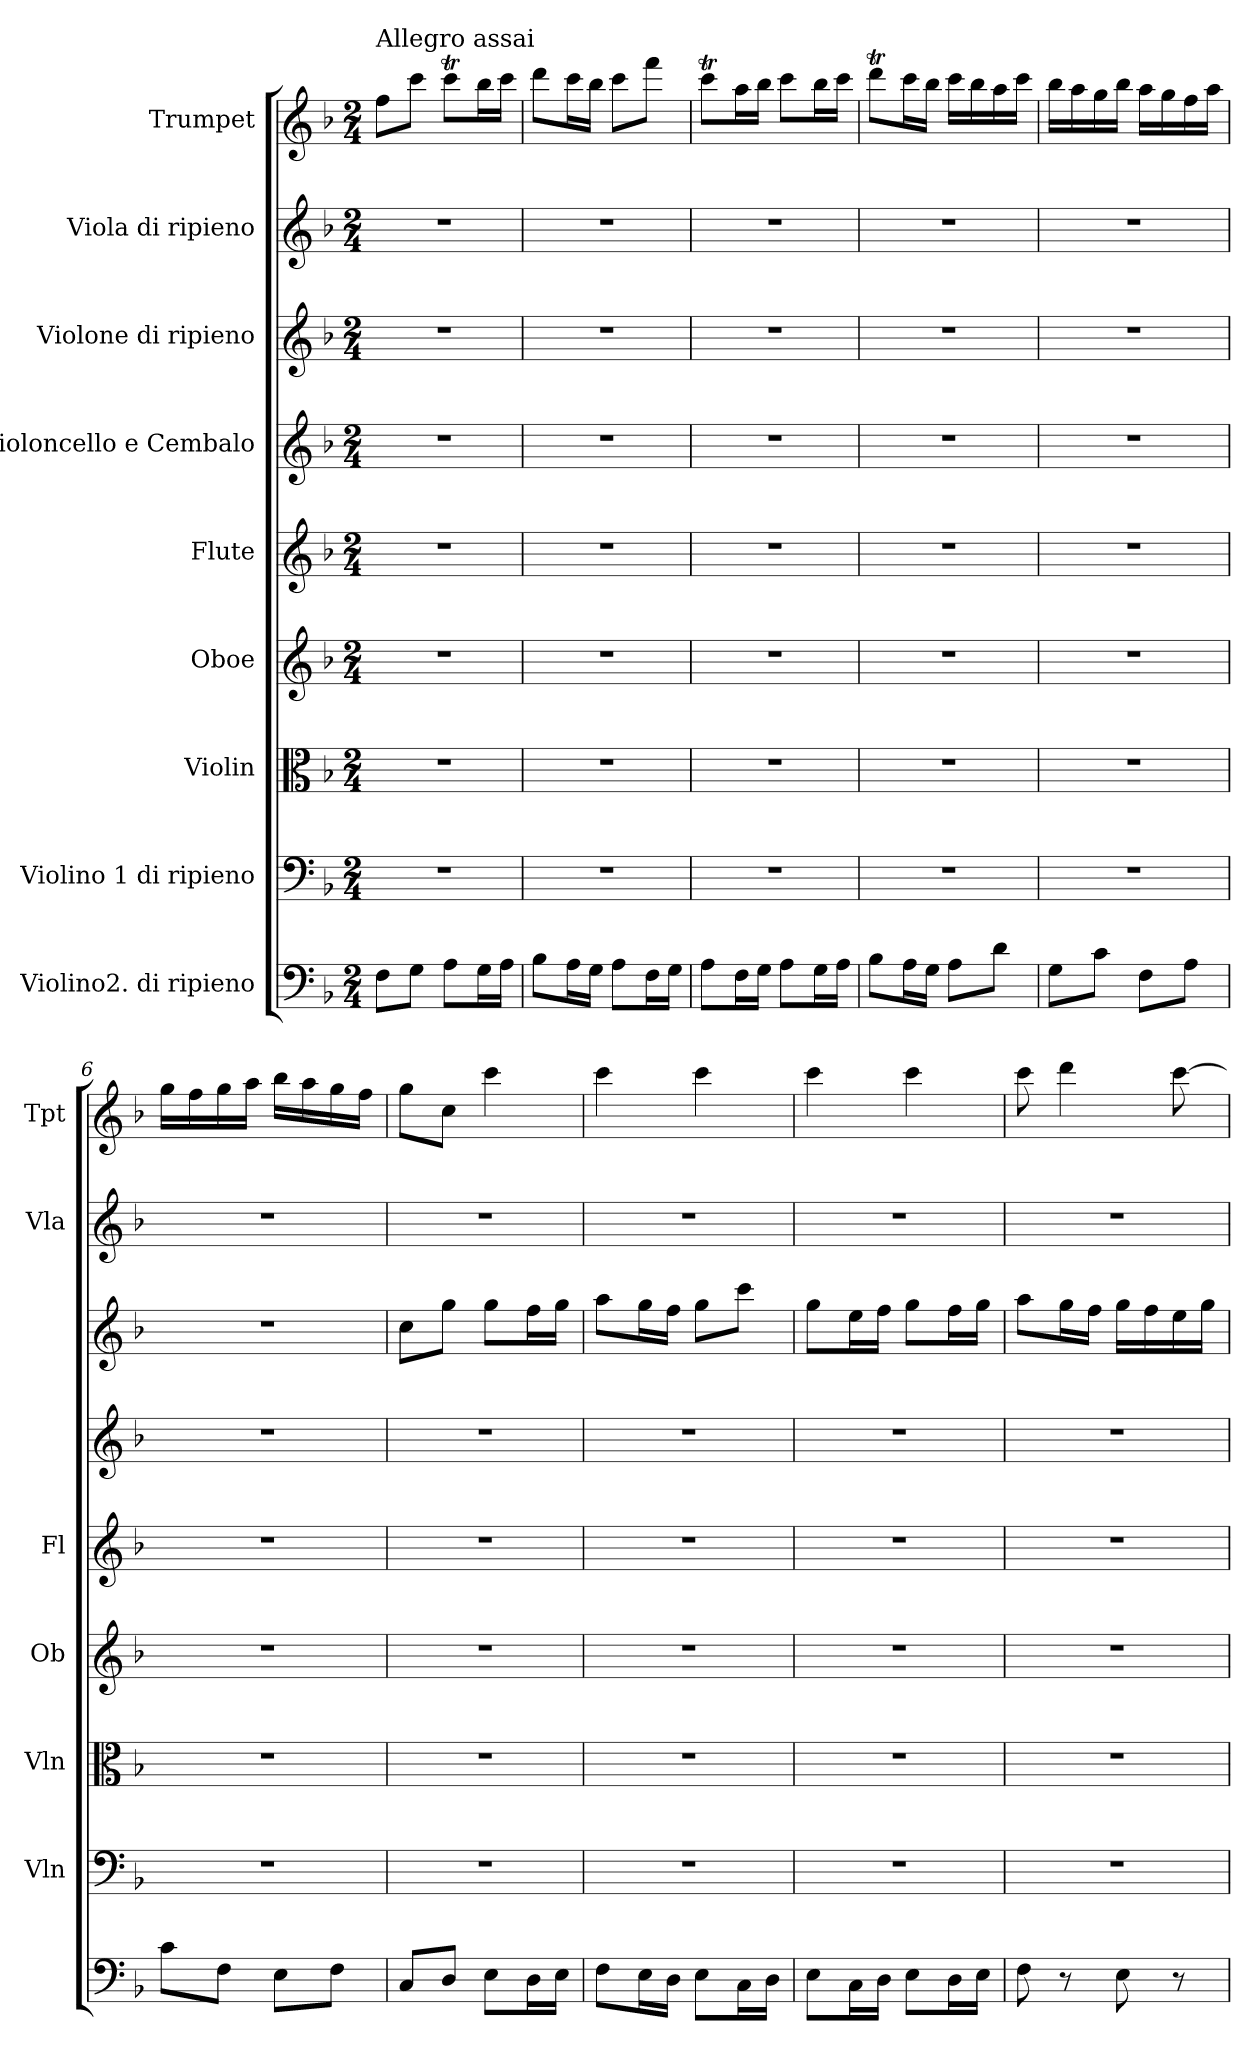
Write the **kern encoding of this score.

**kern	**kern	**kern	**kern	**kern	**kern	**kern	**kern	**kern
*part9	*part8	*part7	*part6	*part5	*part4	*part3	*part2	*part1
*staff9	*staff8	*staff7	*staff6	*staff5	*staff4	*staff3	*staff2	*staff1
*I"Violino2. di ripieno	*I"Violino 1 di ripieno	*I"Violin	*I"Oboe	*I"Flute	*I"Violoncello e Cembalo	*I"Violone di ripieno	*I"Viola di ripieno	*I"Trumpet
*	*I'Vln	*I'Vln	*I'Ob	*I'Fl	*	*	*I'Vla	*I'Tpt
*clefF4	*clefF4	*clefC3	*clefG2	*clefG2	*clefG2	*clefG2	*clefG2	*clefG2
*	*	*	*	*	*	*	*	*ITrd1c2
*k[b-]	*k[b-]	*k[b-]	*k[b-]	*k[b-]	*k[b-]	*k[b-]	*k[b-]	*k[b-e-a-]
*F:	*F:	*F:	*F:	*F:	*F:	*F:	*F:	*E-:
*M2/4	*M2/4	*M2/4	*M2/4	*M2/4	*M2/4	*M2/4	*M2/4	*M2/4
=1	=1	=1	=1	=1	=1	=1	=1	=1
!	!	!	!	!	!	!	!	!LO:TX:a:t=Allegro assai
8F\L	2r	2r	2r	2r	2r	2r	2r	8ee-\L
8G\J	.	.	.	.	.	.	.	8bb-\J
8A\L	.	.	.	.	.	.	.	8bb-T\L
16G\L	.	.	.	.	.	.	.	16aa-\L
16A\JJ	.	.	.	.	.	.	.	16bb-\JJ
=2	=2	=2	=2	=2	=2	=2	=2	=2
8B-\L	2r	2r	2r	2r	2r	2r	2r	8ccc\L
16A\L	.	.	.	.	.	.	.	16bb-\L
16G\JJ	.	.	.	.	.	.	.	16aa-\JJ
8A\L	.	.	.	.	.	.	.	8bb-\L
16F\L	.	.	.	.	.	.	.	8eee-\J
16G\JJ	.	.	.	.	.	.	.	.
=3	=3	=3	=3	=3	=3	=3	=3	=3
8A\L	2r	2r	2r	2r	2r	2r	2r	8bb-T\L
16F\L	.	.	.	.	.	.	.	16gg\L
16G\JJ	.	.	.	.	.	.	.	16aa-\JJ
8A\L	.	.	.	.	.	.	.	8bb-\L
16G\L	.	.	.	.	.	.	.	16aa-\L
16A\JJ	.	.	.	.	.	.	.	16bb-\JJ
=4	=4	=4	=4	=4	=4	=4	=4	=4
8B-\L	2r	2r	2r	2r	2r	2r	2r	8cccT\L
16A\L	.	.	.	.	.	.	.	16bb-\L
16G\JJ	.	.	.	.	.	.	.	16aa-\JJ
8A\L	.	.	.	.	.	.	.	16bb-\LL
.	.	.	.	.	.	.	.	16aa-\
8d\J	.	.	.	.	.	.	.	16gg\
.	.	.	.	.	.	.	.	16bb-\JJ
=5	=5	=5	=5	=5	=5	=5	=5	=5
8G\L	2r	2r	2r	2r	2r	2r	2r	16aa-\LL
.	.	.	.	.	.	.	.	16gg\
8c\J	.	.	.	.	.	.	.	16ff\
.	.	.	.	.	.	.	.	16aa-\JJ
8F\L	.	.	.	.	.	.	.	16gg\LL
.	.	.	.	.	.	.	.	16ff\
8A\J	.	.	.	.	.	.	.	16ee-\
.	.	.	.	.	.	.	.	16gg\JJ
!!LO:PB:g=z
=6	=6	=6	=6	=6	=6	=6	=6	=6
8c\L	2r	2r	2r	2r	2r	2r	2r	16ff\LL
.	.	.	.	.	.	.	.	16ee-\
8F\J	.	.	.	.	.	.	.	16ff\
.	.	.	.	.	.	.	.	16gg\JJ
8E\L	.	.	.	.	.	.	.	16aa-\LL
.	.	.	.	.	.	.	.	16gg\
8F\J	.	.	.	.	.	.	.	16ff\
.	.	.	.	.	.	.	.	16ee-\JJ
=7	=7	=7	=7	=7	=7	=7	=7	=7
8C/L	2r	2r	2r	2r	2r	8cc\L	2r	8ff\L
8D/J	.	.	.	.	.	8gg\J	.	8b-\J
8E\L	.	.	.	.	.	8gg\L	.	4bb-\
16D\L	.	.	.	.	.	16ff\L	.	.
16E\JJ	.	.	.	.	.	16gg\JJ	.	.
=8	=8	=8	=8	=8	=8	=8	=8	=8
8F\L	2r	2r	2r	2r	2r	8aa\L	2r	4bb-\
16E\L	.	.	.	.	.	16gg\L	.	.
16D\JJ	.	.	.	.	.	16ff\JJ	.	.
8E\L	.	.	.	.	.	8gg\L	.	4bb-\
16C\L	.	.	.	.	.	8ccc\J	.	.
16D\JJ	.	.	.	.	.	.	.	.
=9	=9	=9	=9	=9	=9	=9	=9	=9
8E\L	2r	2r	2r	2r	2r	8gg\L	2r	4bb-\
16C\L	.	.	.	.	.	16ee\L	.	.
16D\JJ	.	.	.	.	.	16ff\JJ	.	.
8E\L	.	.	.	.	.	8gg\L	.	4bb-\
16D\L	.	.	.	.	.	16ff\L	.	.
16E\JJ	.	.	.	.	.	16gg\JJ	.	.
=10	=10	=10	=10	=10	=10	=10	=10	=10
8F\	2r	2r	2r	2r	2r	8aa\L	2r	8bb-\
8r	.	.	.	.	.	16gg\L	.	4ccc\
.	.	.	.	.	.	16ff\JJ	.	.
8E\	.	.	.	.	.	16gg\LL	.	.
.	.	.	.	.	.	16ff\	.	.
8r	.	.	.	.	.	16ee\	.	[8bb-\
.	.	.	.	.	.	16gg\JJ	.	.
=	=	=	=	=	=	=	=	=
*-	*-	*-	*-	*-	*-	*-	*-	*-
